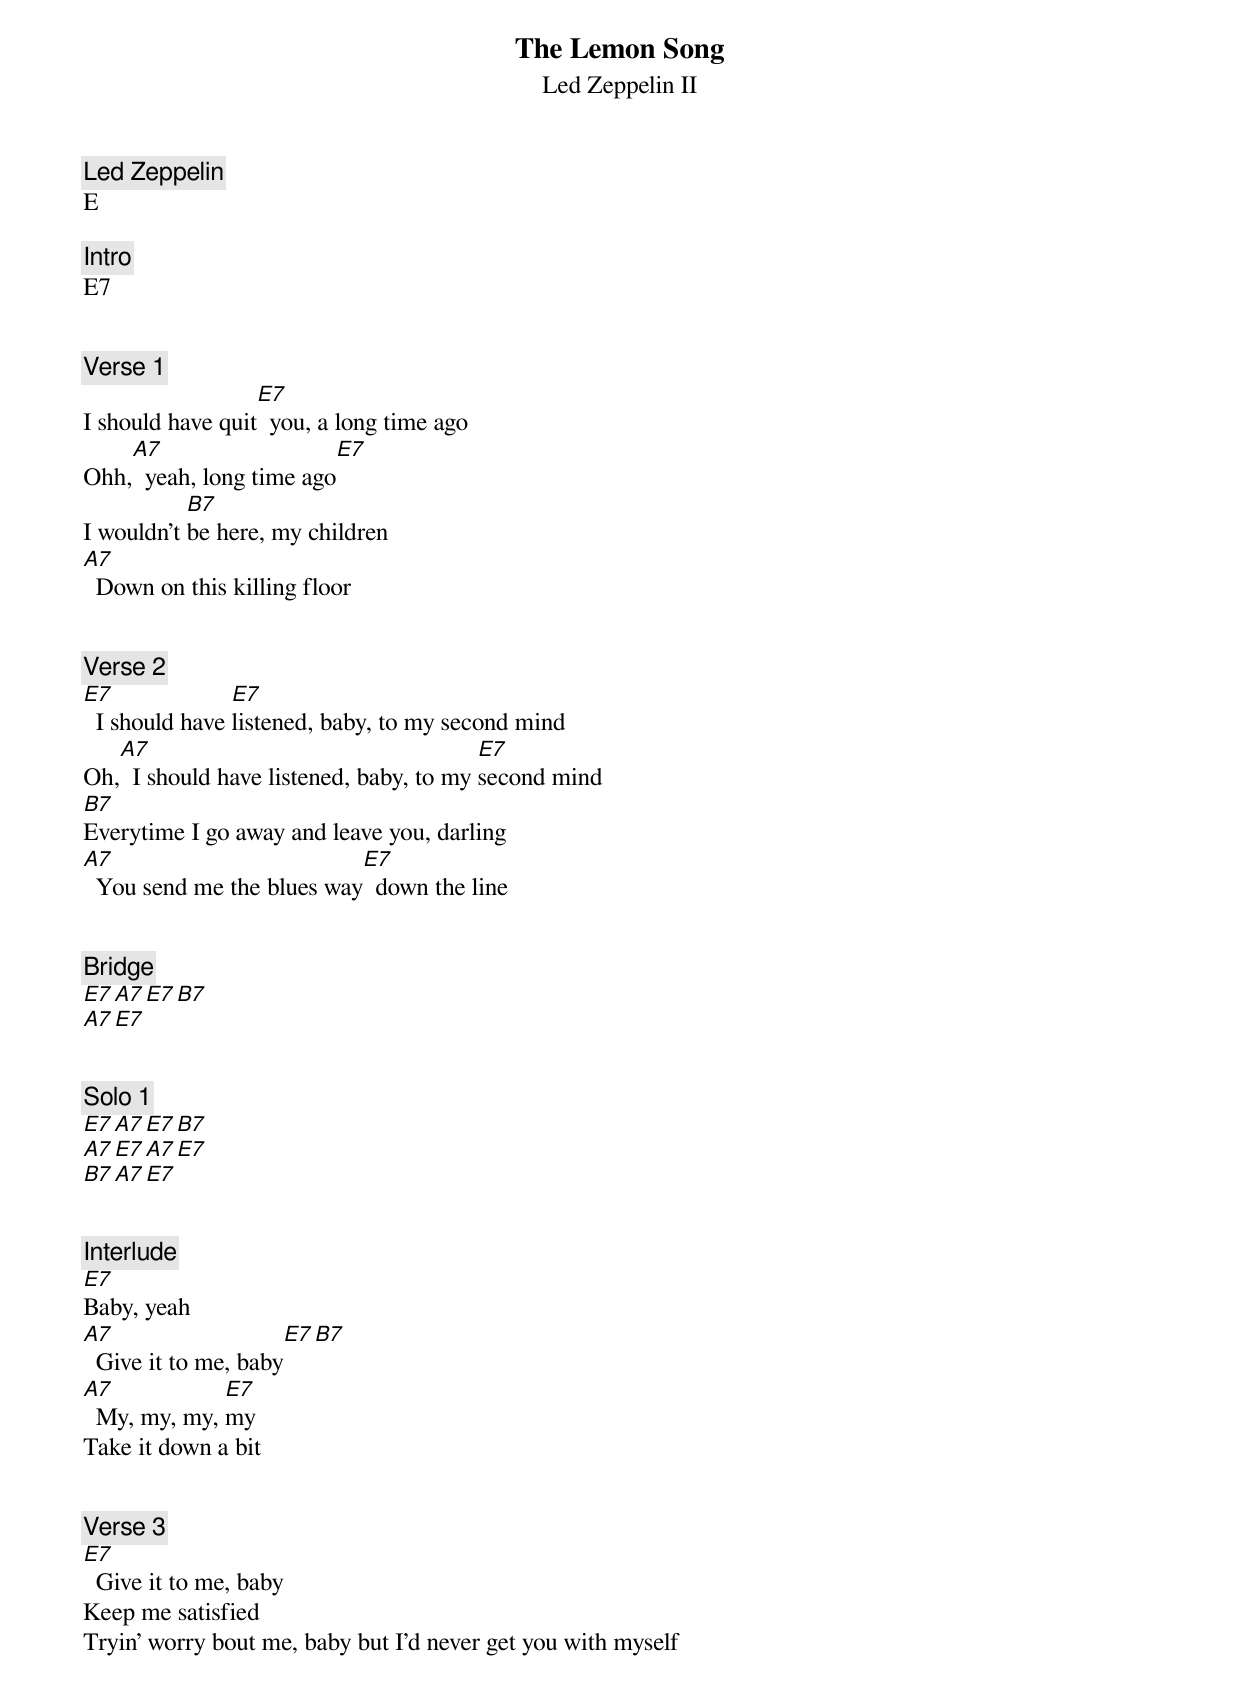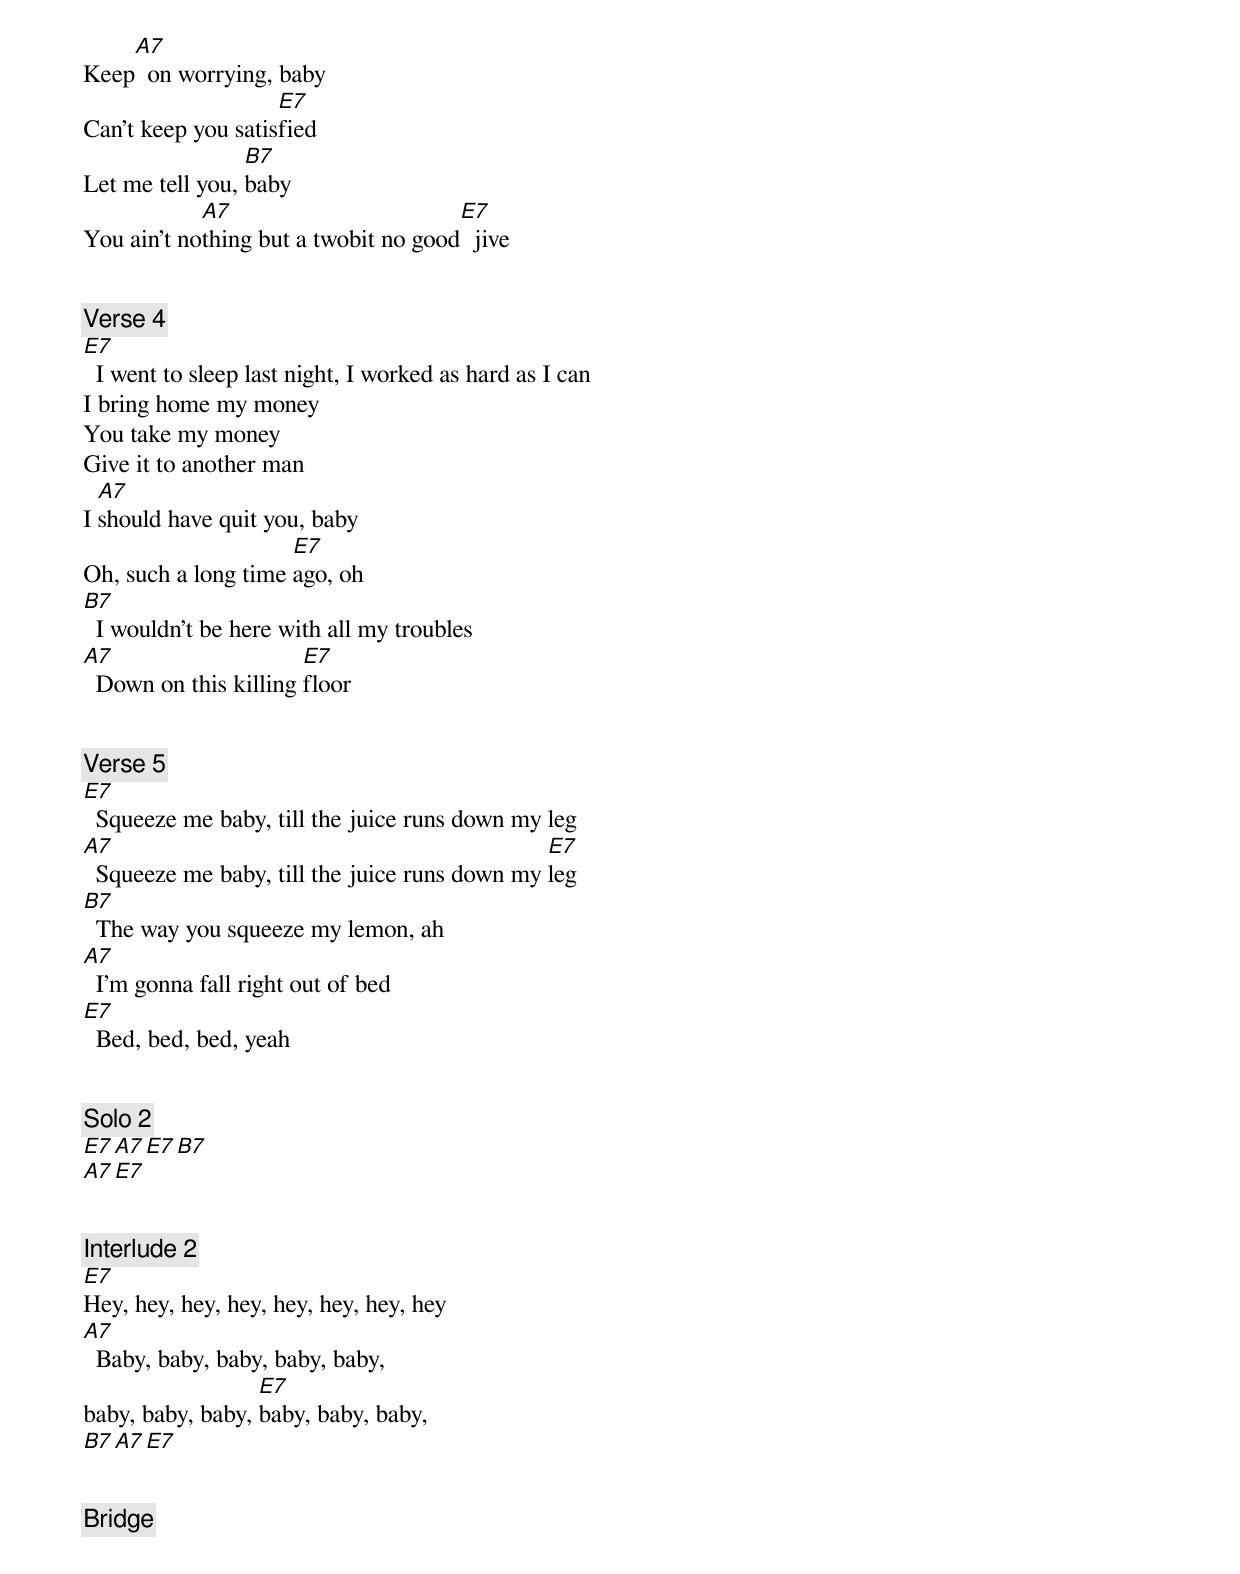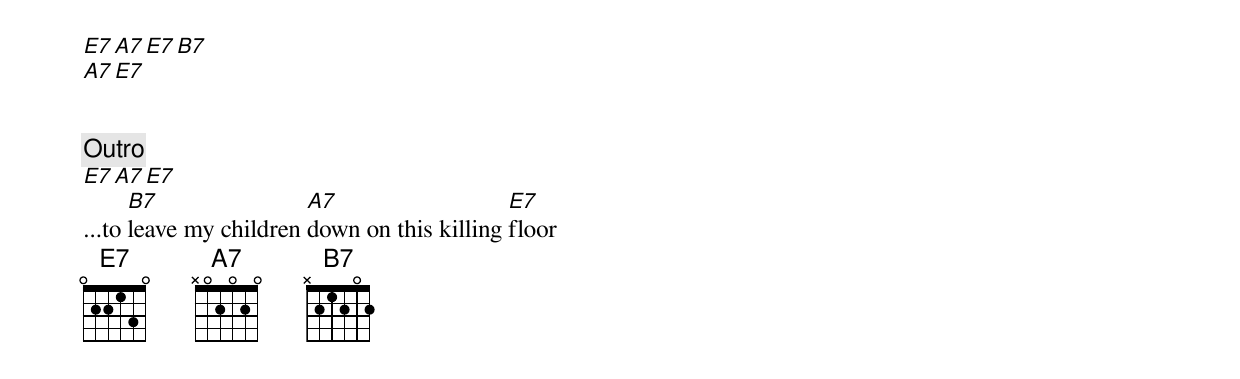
The Lemon Song
Led Zeppelin II
Led Zeppelin
E

[Intro]
E7


[Verse 1]
                  E7
I should have quit  you, a long time ago
    A7                   E7
Ohh,  yeah, long time ago
           B7
I wouldn't be here, my children
A7
  Down on this killing floor


[Verse 2]
E7              E7
  I should have listened, baby, to my second mind
   A7                                    E7
Oh,  I should have listened, baby, to my second mind
B7
Everytime I go away and leave you, darling
A7                         E7
  You send me the blues way  down the line


[Bridge]
E7 A7 E7 B7
A7 E7


[Solo 1]
E7 A7 E7 B7
A7 E7 A7 E7
B7 A7 E7


[Interlude]
E7
Baby, yeah
A7                   E7 B7
  Give it to me, baby
A7            E7
  My, my, my, my
Take it down a bit


[Verse 3]
E7
  Give it to me, baby
Keep me satisfied
Tryin' worry bout me, baby but I'd never get you with myself
    A7
Keep  on worrying, baby
                    E7
Can't keep you satisfied
                 B7
Let me tell you, baby
            A7                        E7
You ain't nothing but a twobit no good  jive


[Verse 4]
E7
  I went to sleep last night, I worked as hard as I can
I bring home my money
You take my money
Give it to another man
  A7
I should have quit you, baby
                     E7
Oh, such a long time ago, oh
B7
  I wouldn't be here with all my troubles
A7                     E7
  Down on this killing floor


[Verse 5]
E7
  Squeeze me baby, till the juice runs down my leg
A7                                             E7
  Squeeze me baby, till the juice runs down my leg
B7
  The way you squeeze my lemon, ah
A7
  I'm gonna fall right out of bed
E7
  Bed, bed, bed, yeah


[Solo 2]
E7 A7 E7 B7
A7 E7


[Interlude 2]
E7
Hey, hey, hey, hey, hey, hey, hey, hey
A7
  Baby, baby, baby, baby, baby,
                  E7
baby, baby, baby, baby, baby, baby,
B7 A7 E7


[Bridge]
E7 A7 E7 B7
A7 E7


[Outro]
E7 A7 E7
      B7                A7                   E7
...to leave my children down on this killing floor
